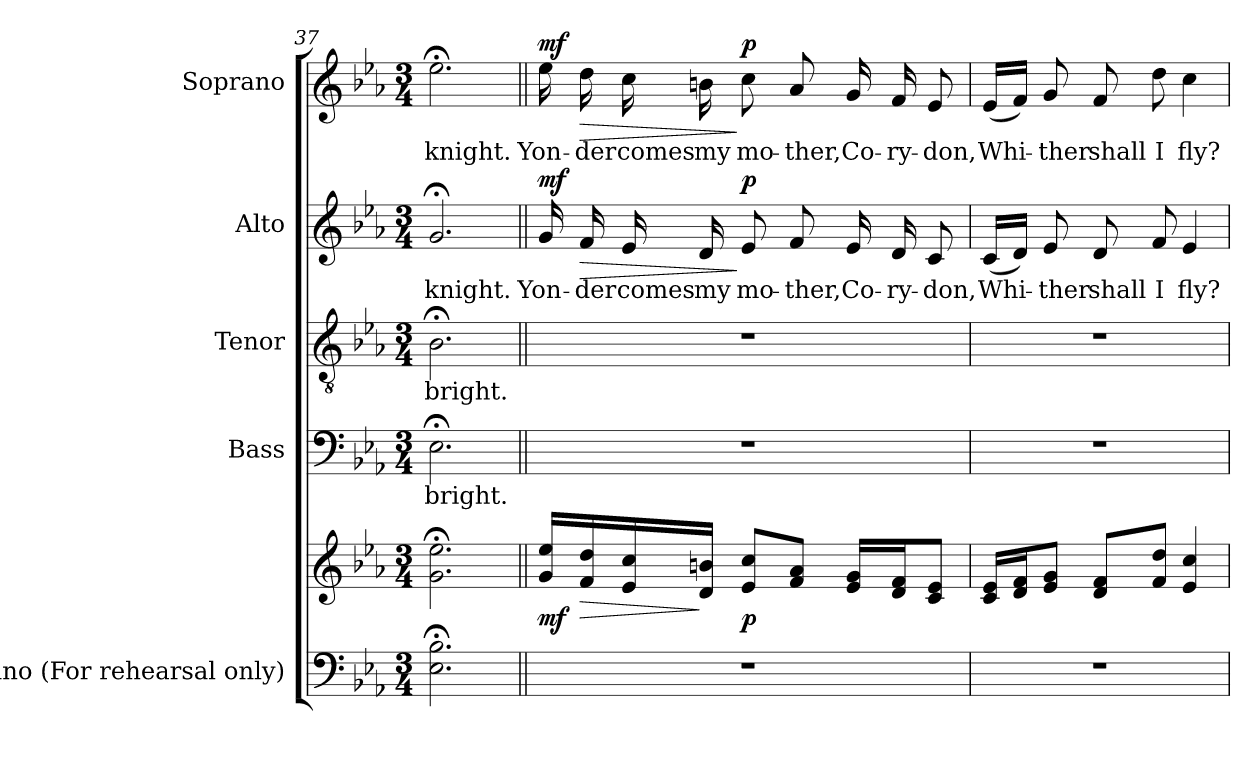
**kern	**kern	**dynam	**kern	**text	**kern	**text	**kern	**text	**dynam	**kern	**text	**dynam
*part5	*part5	*part5	*part4	*part4	*part3	*part3	*part2	*part2	*part2	*part1	*part1	*part1
*staff6	*staff5	*staff5/6	*staff4	*staff4	*staff3	*staff3	*staff2	*staff2	*staff2	*staff1	*staff1	*staff1
*I"Piano (For rehearsal only)	*	*	*I"Bass	*	*I"Tenor	*	*I"Alto	*	*	*I"Soprano	*	*
*I'Pno.	*	*	*I'B.	*	*I'T.	*	*I'A.	*	*	*I'S.	*	*
*clefF4	*clefG2	*	*clefF4	*	*clefGv2	*	*clefG2	*	*	*clefG2	*	*
*	*	*	*	*	*ITrd7c12	*	*	*	*	*	*	*
*k[b-e-a-]	*k[b-e-a-]	*	*k[b-e-a-]	*	*k[b-e-a-]	*	*k[b-e-a-]	*	*	*k[b-e-a-]	*	*
*E-:	*E-:	*	*E-:	*	*E-:	*	*E-:	*	*	*E-:	*	*
*M3/4	*M3/4	*	*M3/4	*	*M3/4	*	*M3/4	*	*	*M3/4	*	*
=37	=37	=37	=37	=37	=37	=37	=37	=37	=37	=37	=37	=37
!	!	!	!	!LO:LY:b:color=#000000	!	!	!	!	!	!	!	!
!	!	!	!	!	!	!LO:LY:b:color=#000000	!	!	!	!	!	!
!	!	!	!	!	!	!	!	!LO:LY:b:color=#000000	!	!	!	!
!	!	!	!	!	!	!	!	!	!	!	!LO:LY:b:color=#000000	!
2.E-i\; 2.B-i;	2.gi\; 2.ee-i;	.	2.E-;i\	bright.	2.BB-;i\	bright.	2.g;i/	knight.	.	2.ee-;i\	knight.	.
!!LO:LB:g=z
=38||	=38||	=38||	=38||	=38||	=38||	=38||	=38||	=38||	=38||	=38||	=38||	=38||
!LO:N:vis=1	!	!	!LO:N:vis=1	!	!LO:N:vis=1	!	!	!	!	!	!	!
!	!	!	!	!	!	!	!	!LO:LY:b:color=#000000	!	!	!	!
!	!	!	!	!	!	!	!	!	!	!	!LO:LY:b:color=#000000	!
2.r	16gi/ 16ee-iLL	mf	2.r	.	2.r	.	16gi/	Yon-	mf	16ee-i\	Yon-	mf
!	!	!LO:HP:b	!	!	!	!	!	!	!	!	!	!
!	!	!	!	!	!	!	!	!LO:LY:b:color=#000000	!LO:HP:b	!	!	!
!	!	!	!	!	!	!	!	!	!	!	!LO:LY:b:color=#000000	!LO:HP:b
.	16fi/ 16ddi	>	.	.	.	.	16fi/	-der	>	16ddi\	-der	>
!	!	!	!	!	!	!	!	!LO:LY:b:color=#000000	!	!	!	!
!	!	!	!	!	!	!	!	!	!	!	!LO:LY:b:color=#000000	!
.	16e-i/ 16cci	.	.	.	.	.	16e-i/	comes	.	16cci\	comes	.
!	!	!	!	!	!	!	!	!LO:LY:b:color=#000000	!	!	!	!
!	!	!	!	!	!	!	!	!	!	!	!LO:LY:b:color=#000000	!
.	16di/ 16bniJJ	]	.	.	.	.	16di/	my	.	16bni\	my	.
!	!	!	!	!	!	!	!	!LO:LY:b:color=#000000	!	!	!	!
!	!	!	!	!	!	!	!	!	!	!	!LO:LY:b:color=#000000	!
.	8e-i/ 8cciL	p	.	.	.	.	8e-i/	mo-	] p	8cci\	mo-	] p
!	!	!	!	!	!	!	!	!LO:LY:b:color=#000000	!	!	!	!
!	!	!	!	!	!	!	!	!	!	!	!LO:LY:b:color=#000000	!
.	8fi/ 8a-iJ	.	.	.	.	.	8fi/	-ther,	.	8a-i/	-ther,	.
!	!	!	!	!	!	!	!	!LO:LY:b:color=#000000	!	!	!	!
!	!	!	!	!	!	!	!	!	!	!	!LO:LY:b:color=#000000	!
.	16e-i/ 16giLL	.	.	.	.	.	16e-i/	Co-	.	16gi/	Co-	.
!	!	!	!	!	!	!	!	!LO:LY:b:color=#000000	!	!	!	!
!	!	!	!	!	!	!	!	!	!	!	!LO:LY:b:color=#000000	!
.	16di/ 16fiJ	.	.	.	.	.	16di/	-ry-	.	16fi/	-ry-	.
!	!	!	!	!	!	!	!	!LO:LY:b:color=#000000	!	!	!	!
!	!	!	!	!	!	!	!	!	!	!	!LO:LY:b:color=#000000	!
.	8ci/ 8e-iJ	.	.	.	.	.	8ci/	-don,	.	8e-i/	-don,	.
=39	=39	=39	=39	=39	=39	=39	=39	=39	=39	=39	=39	=39
!LO:N:vis=1	!	!	!LO:N:vis=1	!	!LO:N:vis=1	!	!	!	!	!	!	!
!	!	!	!	!	!	!	!	!LO:LY:b:color=#000000	!	!	!	!
!	!	!	!	!	!	!	!	!	!	!	!LO:LY:b:color=#000000	!
2.r	16ci/ 16e-iLL	.	2.r	.	2.r	.	(16ci/LL	Whi-	.	(16e-i/LL	Whi-	.
.	16di/ 16fiJ	.	.	.	.	.	16di/JJ)	.	.	16fi/JJ)	.	.
!	!	!	!	!	!	!	!	!LO:LY:b:color=#000000	!	!	!	!
!	!	!	!	!	!	!	!	!	!	!	!LO:LY:b:color=#000000	!
.	8e-i/ 8giJ	.	.	.	.	.	8e-i/	-ther	.	8gi/	-ther	.
!	!	!	!	!	!	!	!	!LO:LY:b:color=#000000	!	!	!	!
!	!	!	!	!	!	!	!	!	!	!	!LO:LY:b:color=#000000	!
.	8di/ 8fiL	.	.	.	.	.	8di/	shall	.	8fi/	shall	.
!	!	!	!	!	!	!	!	!LO:LY:b:color=#000000	!	!	!	!
!	!	!	!	!	!	!	!	!	!	!	!LO:LY:b:color=#000000	!
.	8fi/ 8ddiJ	.	.	.	.	.	8fi/	I	.	8ddi\	I	.
!	!	!	!	!	!	!	!	!LO:LY:b:color=#000000	!	!	!	!
!	!	!	!	!	!	!	!	!	!	!	!LO:LY:b:color=#000000	!
.	4e-i/ 4cci	.	.	.	.	.	4e-i/	fly?	.	4cci\	fly?	.
=	=	=	=	=	=	=	=	=	=	=	=	=
*-	*-	*-	*-	*-	*-	*-	*-	*-	*-	*-	*-	*-
